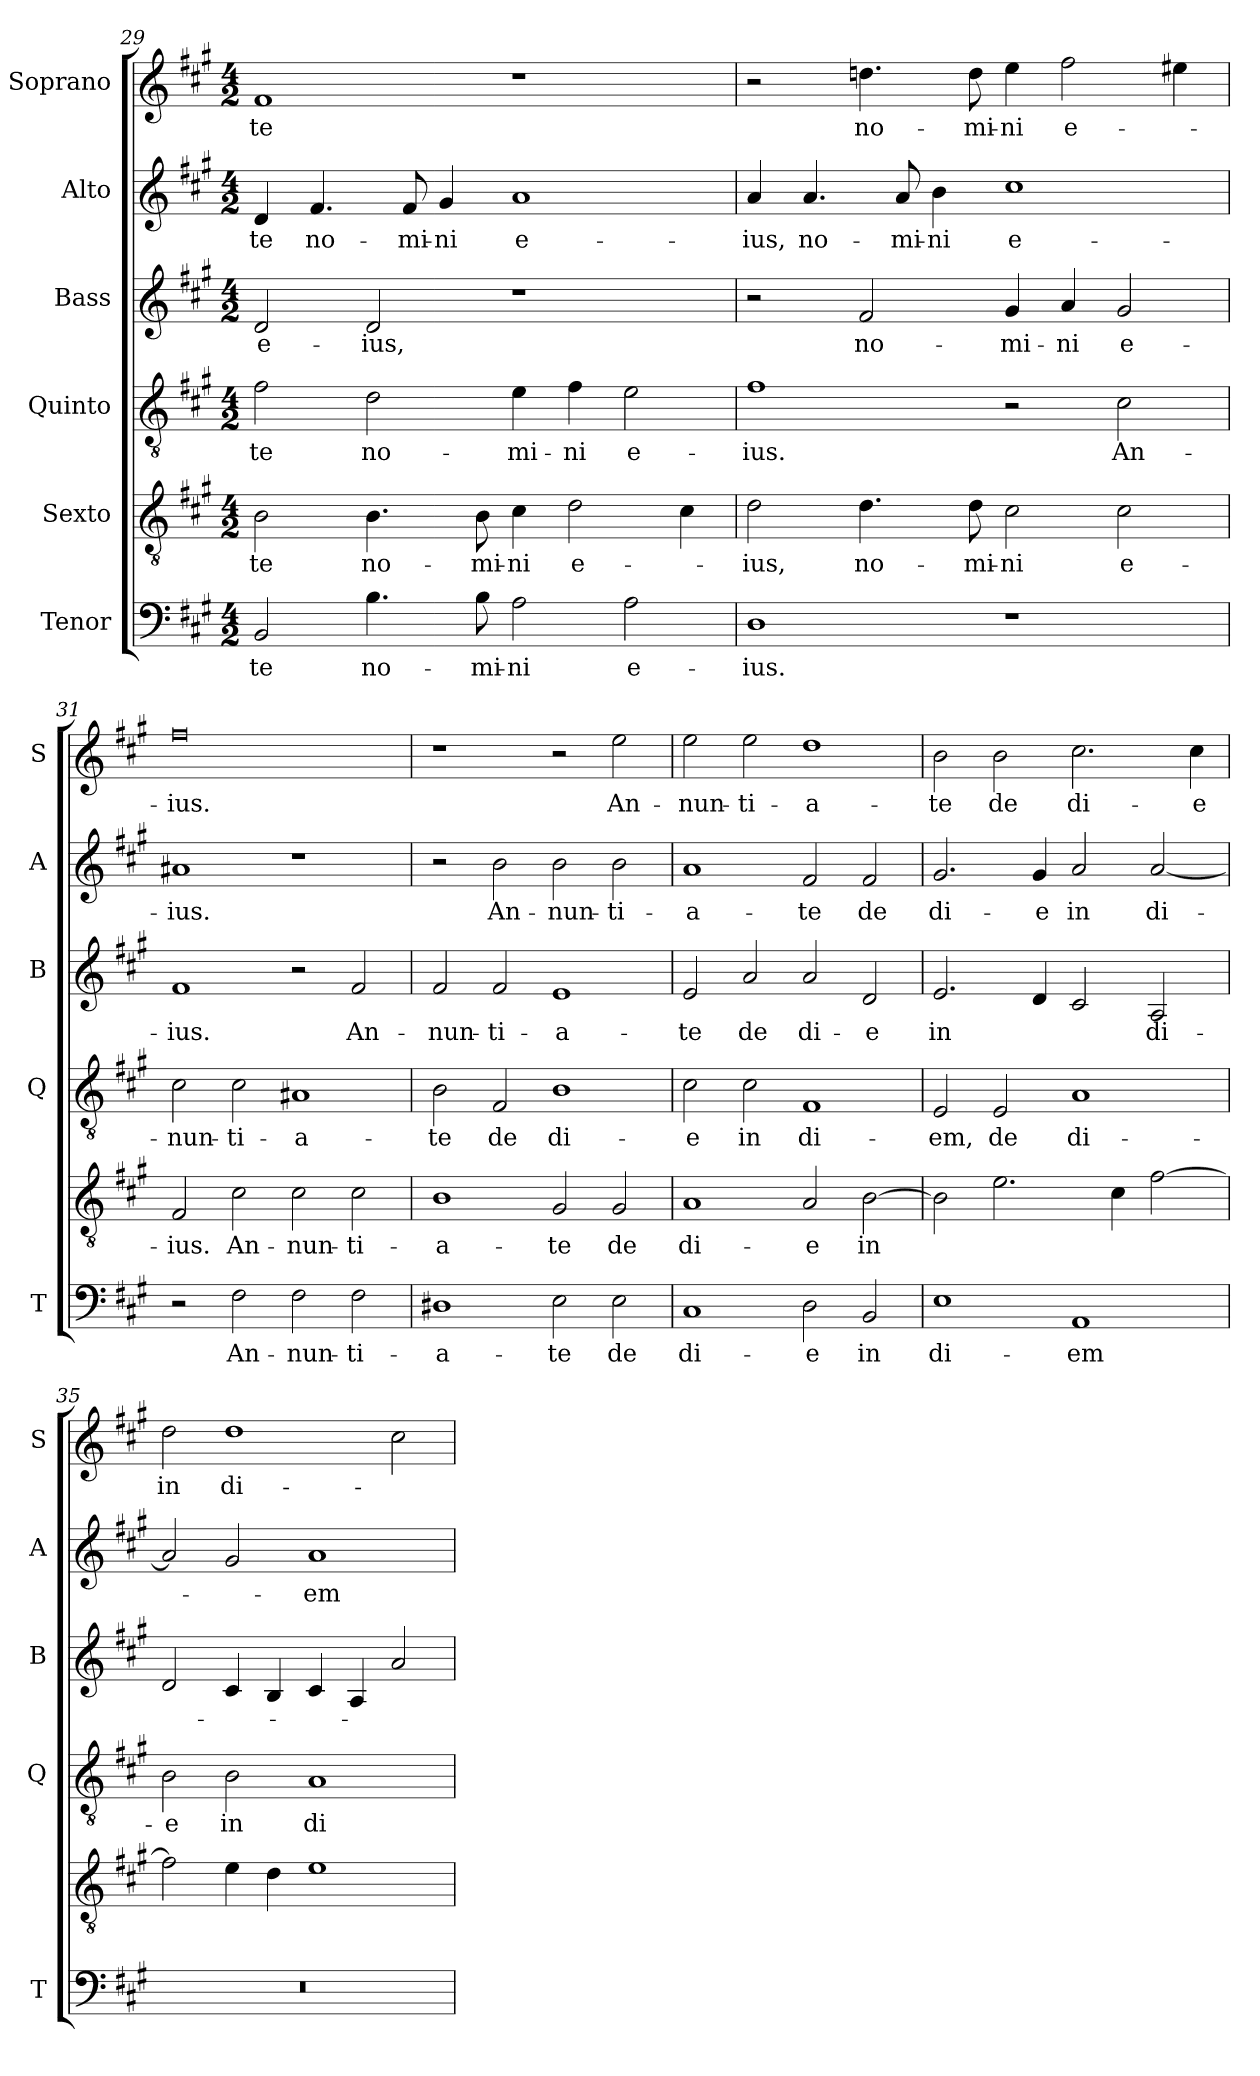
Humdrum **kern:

**kern	**text	**kern	**text	**kern	**text	**kern	**text	**kern	**text	**kern	**text
*part6	*part6	*part5	*part5	*part4	*part4	*part3	*part3	*part2	*part2	*part1	*part1
*staff6	*staff6	*staff5	*staff5	*staff4	*staff4	*staff3	*staff3	*staff2	*staff2	*staff1	*staff1
*I"Tenor	*	*I"Sexto	*	*I"Quinto	*	*I"Bass	*	*I"Alto	*	*I"Soprano	*
*I'T	*	*	*	*I'Q	*	*I'B	*	*I'A	*	*I'S	*
!!LO:PB:g=z
*clefF4	*	*clefGv2	*	*clefGv2	*	*clefG2	*	*clefG2	*	*clefG2	*
*k[f#c#g#]	*	*k[f#c#g#]	*	*k[f#c#g#]	*	*k[f#c#g#]	*	*k[f#c#g#]	*	*k[f#c#g#]	*
*M4/2	*	*M4/2	*	*M4/2	*	*M4/2	*	*M4/2	*	*M4/2	*
=29	=29	=29	=29	=29	=29	=29	=29	=29	=29	=29	=29
!	!LO:LY:b	!	!LO:LY:b	!	!LO:LY:b	!	!LO:LY:b	!	!LO:LY:b	!	!LO:LY:b
2BB/	-te	2B\	-te	2f#\	-te	2d/	e-	4d/	-te	1f#	-te
!	!	!	!	!	!	!	!	!	!LO:LY:b	!	!
.	.	.	.	.	.	.	.	4.f#/	no-	.	.
!	!LO:LY:b	!	!LO:LY:b	!	!LO:LY:b	!	!LO:LY:b	!	!	!	!
4.B\	no-	4.B\	no-	2d\	no-	2d/	-ius,	.	.	.	.
!	!	!	!	!	!	!	!	!	!LO:LY:b	!	!
.	.	.	.	.	.	.	.	8f#/	-mi-	.	.
!	!	!	!	!	!	!	!	!	!LO:LY:b	!	!
.	.	.	.	.	.	.	.	4g#/	-ni	.	.
!	!LO:LY:b	!	!LO:LY:b	!	!	!	!	!	!	!	!
8B\	-mi-	8B\	-mi-	.	.	.	.	.	.	.	.
!	!LO:LY:b	!	!LO:LY:b	!	!LO:LY:b	!	!	!	!LO:LY:b	!	!
2A\	-ni	4c#\	-ni	4e\	-mi-	1r	.	1a	e-	1r	.
!	!	!	!LO:LY:b	!	!LO:LY:b	!	!	!	!	!	!
.	.	2d\	e-	4f#\	-ni	.	.	.	.	.	.
!	!LO:LY:b	!	!	!	!LO:LY:b	!	!	!	!	!	!
2A\	e-	.	.	2e\	e-	.	.	.	.	.	.
.	.	4c#\	.	.	.	.	.	.	.	.	.
=30	=30	=30	=30	=30	=30	=30	=30	=30	=30	=30	=30
!	!LO:LY:b	!	!LO:LY:b	!	!LO:LY:b	!	!	!	!LO:LY:b	!	!
1D	-ius.	2d\	-ius,	1f#	-ius.	2r	.	4a/	-ius,	2r	.
!	!	!	!	!	!	!	!	!	!LO:LY:b	!	!
.	.	.	.	.	.	.	.	4.a/	no-	.	.
!	!	!	!LO:LY:b	!	!	!	!LO:LY:b	!	!	!	!LO:LY:b
.	.	4.d\	no-	.	.	2f#/	no-	.	.	4.ddn\	no-
!	!	!	!	!	!	!	!	!	!LO:LY:b	!	!
.	.	.	.	.	.	.	.	8a/	-mi-	.	.
!	!	!	!	!	!	!	!	!	!LO:LY:b	!	!
.	.	.	.	.	.	.	.	4b\	-ni	.	.
!	!	!	!LO:LY:b	!	!	!	!	!	!	!	!LO:LY:b
.	.	8d\	-mi-	.	.	.	.	.	.	8dd\	-mi-
!	!	!	!LO:LY:b	!	!	!	!LO:LY:b	!	!LO:LY:b	!	!LO:LY:b
1r	.	2c#\	-ni	2r	.	4g#/	-mi-	1cc#	e-	4ee\	-ni
!	!	!	!	!	!	!	!LO:LY:b	!	!	!	!LO:LY:b
.	.	.	.	.	.	4a/	-ni	.	.	2ff#\	e-
!	!	!	!LO:LY:b	!	!LO:LY:b	!	!LO:LY:b	!	!	!	!
.	.	2c#\	e-	2c#\	An-	2g#/	e-	.	.	.	.
.	.	.	.	.	.	.	.	.	.	4ee#X\	.
=31	=31	=31	=31	=31	=31	=31	=31	=31	=31	=31	=31
!	!	!	!LO:LY:b	!	!LO:LY:b	!	!LO:LY:b	!	!LO:LY:b	!	!LO:LY:b
2r	.	2F#/	-ius.	2c#\	-nun-	1f#	-ius.	1a#X	-ius.	0ff#	-ius.
!	!LO:LY:b	!	!LO:LY:b	!	!LO:LY:b	!	!	!	!	!	!
2F#\	An-	2c#\	An-	2c#\	-ti-	.	.	.	.	.	.
!	!LO:LY:b	!	!LO:LY:b	!	!LO:LY:b	!	!	!	!	!	!
2F#\	-nun-	2c#\	-nun-	1A#X	-a-	2r	.	1r	.	.	.
!	!LO:LY:b	!	!LO:LY:b	!	!	!	!LO:LY:b	!	!	!	!
2F#\	-ti-	2c#\	-ti-	.	.	2f#/	An-	.	.	.	.
=32	=32	=32	=32	=32	=32	=32	=32	=32	=32	=32	=32
!	!LO:LY:b	!	!LO:LY:b	!	!LO:LY:b	!	!LO:LY:b	!	!	!	!
1D#X	-a-	1B	-a-	2B\	-te	2f#/	-nun-	2r	.	1r	.
!	!	!	!	!	!LO:LY:b	!	!LO:LY:b	!	!LO:LY:b	!	!
.	.	.	.	2F#/	de	2f#/	-ti-	2b\	An-	.	.
!	!LO:LY:b	!	!LO:LY:b	!	!LO:LY:b	!	!LO:LY:b	!	!LO:LY:b	!	!
2E\	-te	2G#/	-te	1B	di-	1e	-a-	2b\	-nun-	2r	.
!	!LO:LY:b	!	!LO:LY:b	!	!	!	!	!	!LO:LY:b	!	!LO:LY:b
2E\	de	2G#/	de	.	.	.	.	2b\	-ti-	2ee\	An-
!!LO:LB:g=z
=33	=33	=33	=33	=33	=33	=33	=33	=33	=33	=33	=33
!	!LO:LY:b	!	!LO:LY:b	!	!LO:LY:b	!	!LO:LY:b	!	!LO:LY:b	!	!LO:LY:b
1C#	di-	1A	di-	2c#\	-e	2e/	-te	1a	-a-	2ee\	-nun-
!	!	!	!	!	!LO:LY:b	!	!LO:LY:b	!	!	!	!LO:LY:b
.	.	.	.	2c#\	in	2a/	de	.	.	2ee\	-ti-
!	!LO:LY:b	!	!LO:LY:b	!	!LO:LY:b	!	!LO:LY:b	!	!LO:LY:b	!	!LO:LY:b
2D\	-e	2A/	-e	1F#	di-	2a/	di-	2f#/	-te	1dd	-a-
!	!LO:LY:b	!	!LO:LY:b	!	!	!	!LO:LY:b	!	!LO:LY:b	!	!
2BB/	in	[2B\	in	.	.	2d/	-e	2f#/	de	.	.
=34	=34	=34	=34	=34	=34	=34	=34	=34	=34	=34	=34
!	!LO:LY:b	!	!	!	!LO:LY:b	!	!LO:LY:b	!	!LO:LY:b	!	!LO:LY:b
1E	di-	2B\]	.	2E/	-em,	2.e/	in	2.g#/	di-	2b\	-te
!	!	!	!	!	!LO:LY:b	!	!	!	!	!	!LO:LY:b
.	.	2.e\	.	2E/	de	.	.	.	.	2b\	de
!	!	!	!	!	!	!	!	!	!LO:LY:b	!	!
.	.	.	.	.	.	4d/	.	4g#/	-e	.	.
!	!LO:LY:b	!	!	!	!LO:LY:b	!	!	!	!LO:LY:b	!	!LO:LY:b
1AA	-em	.	.	1A	di-	2c#/	.	2a/	in	2.cc#\	di-
.	.	4c#\	.	.	.	.	.	.	.	.	.
!	!	!	!	!	!	!	!LO:LY:b	!	!LO:LY:b	!	!
.	.	[2f#\	.	.	.	2A/	di-	[2a/	di-	.	.
!	!	!	!	!	!	!	!	!	!	!	!LO:LY:b
.	.	.	.	.	.	.	.	.	.	4cc#\	-e
=35	=35	=35	=35	=35	=35	=35	=35	=35	=35	=35	=35
!	!	!	!	!	!LO:LY:b	!	!	!	!	!	!LO:LY:b
0r	.	2f#\]	.	2B\	-e	2d/	.	2a/]	.	2dd\	in
!	!	!	!	!	!LO:LY:b	!	!	!	!	!	!LO:LY:b
.	.	4e\	.	2B\	in	4c#/	.	2g#/	.	1dd	di-
.	.	4d\	.	.	.	4B/	.	.	.	.	.
!	!	!	!	!	!LO:LY:b	!	!	!	!LO:LY:b	!	!
.	.	1e	.	1A	di-	4c#/	.	1a	-em	.	.
.	.	.	.	.	.	4A/	.	.	.	.	.
.	.	.	.	.	.	2a/	.	.	.	2cc#\	.
=	=	=	=	=	=	=	=	=	=	=	=
*-	*-	*-	*-	*-	*-	*-	*-	*-	*-	*-	*-
